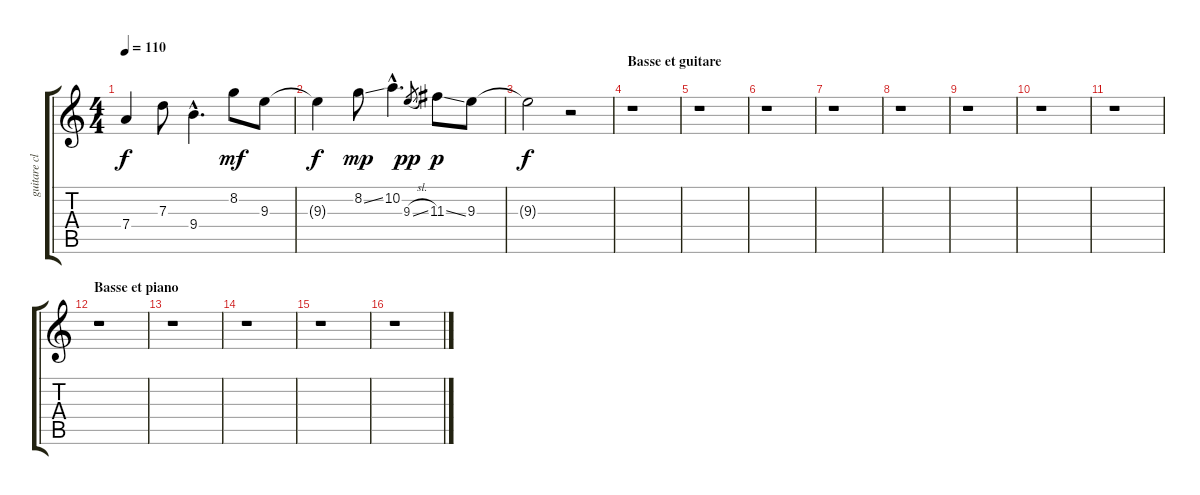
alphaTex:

\track ("guitare clean" "guitare cl") {instrument electricguitarjazz}
\staff {score tabs}
\tuning (E4 B3 G3 D3 A2 E2) {hide}
\ts (4 4)
\tempo 110
\clef g2
\ks c
7.4{t}.4{dy f} 7.3.8 9.4{hac}.4{d} 8.2.8{dy mf} 9.3.8 |
9.3{t}.4{dy f} 8.2{ss}.8{dy mp} 10.2{hac}.4{d} 9.3{sl}.8{gr dy pp} 11.3{ss}.8{dy p} 9.3.8 |
9.3{t}.2{dy f} r.2 |
\section ("" "Basse et guitare")
r.1 |
r.1 |
r.1 |
r.1 |
r.1 |
r.1 |
r.1 |
r.1 |
\section ("" "Basse et piano")
r.1 |
r.1 |
r.1 |
r.1 |
r.1
